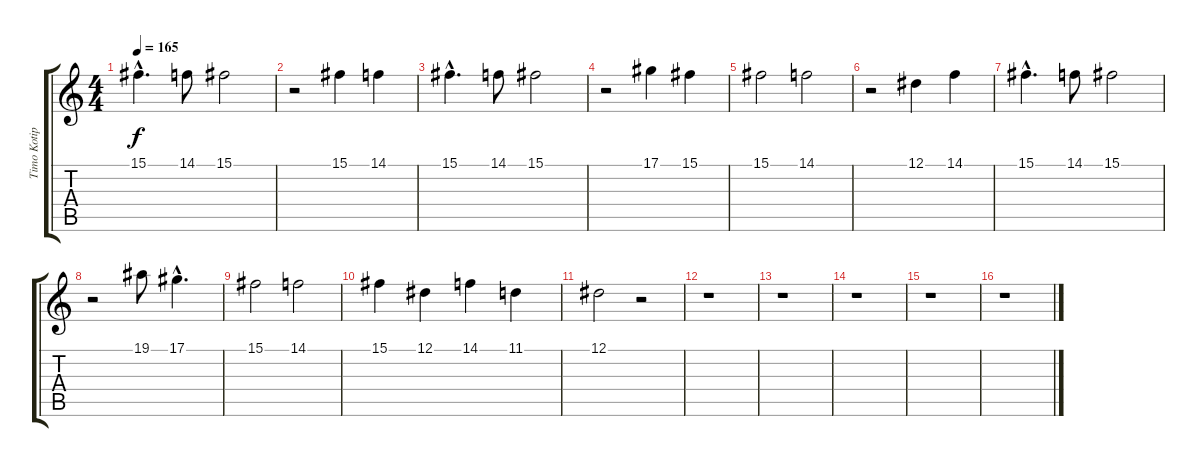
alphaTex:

\track ("Timo Kotipelto" "Timo Kotip") {instrument lead6voice}
\staff {score tabs}
\tuning (Eb4 Bb3 Gb3 Db3 Ab2 Eb2) {hide}
\ts (4 4)
\tempo 165
\clef g2
\ks c
15.1{hac}.4{d dy f} 14.1.8 15.1.2 |
r.2 15.1.4 14.1.4 |
15.1{hac}.4{d} 14.1.8 15.1.2 |
r.2 17.1.4 15.1.4 |
15.1.2 14.1.2 |
r.2 12.1.4 14.1.4 |
15.1{hac}.4{d} 14.1.8 15.1.2 |
r.2 19.1.8 17.1{hac}.4{d} |
15.1.2 14.1.2 |
15.1.4 12.1.4 14.1.4 11.1.4 |
12.1.2 r.2 |
r.1 |
r.1 |
r.1 |
r.1 |
r.1
